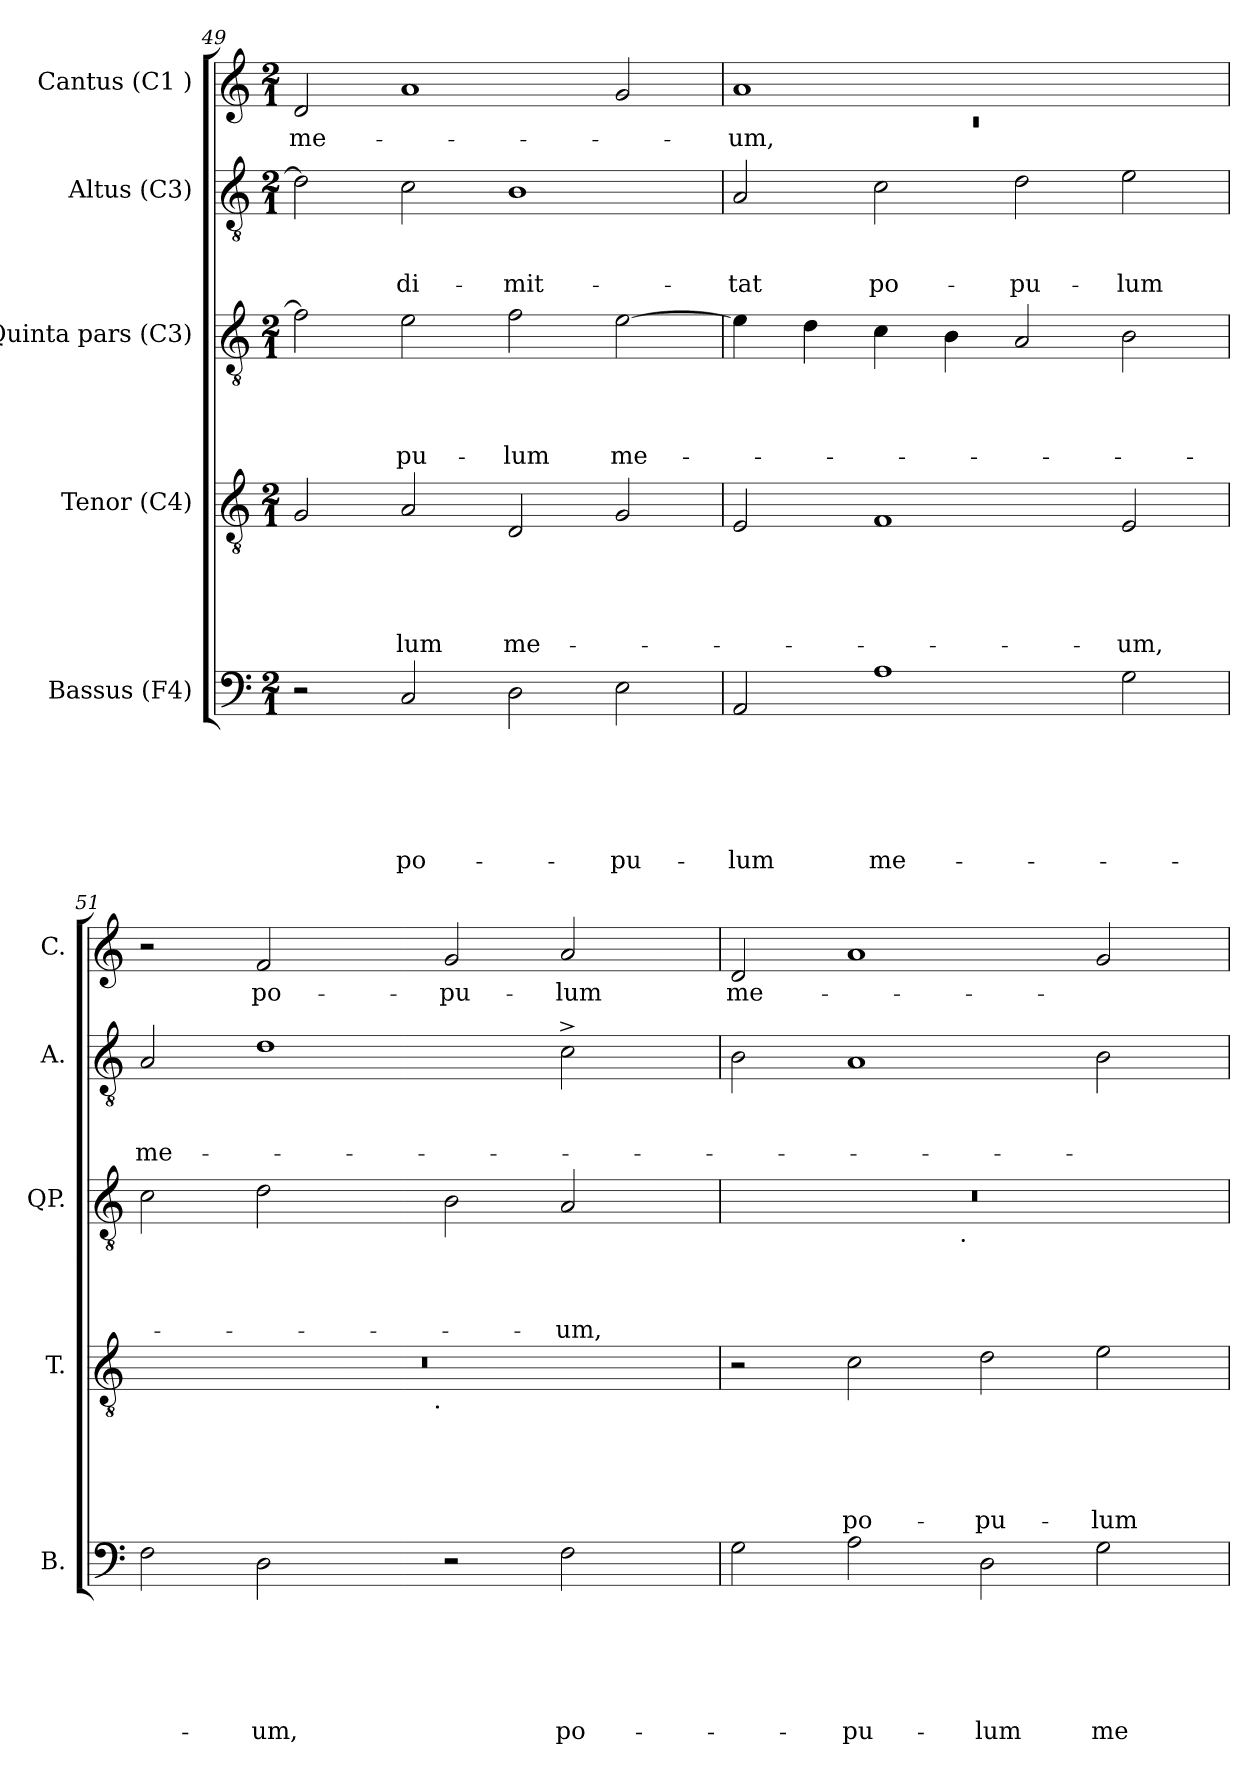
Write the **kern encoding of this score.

**kern	**text	**text	**text	**text	**text	**text	**kern	**text	**text	**text	**text	**text	**kern	**text	**text	**text	**text	**kern	**text	**text	**text	**kern	**text
*part5	*part5	*part5	*part5	*part5	*part5	*part5	*part4	*part4	*part4	*part4	*part4	*part4	*part3	*part3	*part3	*part3	*part3	*part2	*part2	*part2	*part2	*part1	*part1
*staff5	*staff5	*staff5	*staff5	*staff5	*staff5	*staff5	*staff4	*staff4	*staff4	*staff4	*staff4	*staff4	*staff3	*staff3	*staff3	*staff3	*staff3	*staff2	*staff2	*staff2	*staff2	*staff1	*staff1
*I"Bassus (F4)	*	*	*	*	*	*	*I"Tenor (C4)	*	*	*	*	*	*I"Quinta pars (C3)	*	*	*	*	*I"Altus (C3)	*	*	*	*I"Cantus (C1 )	*
*I'B.	*	*	*	*	*	*	*I'T.	*	*	*	*	*	*I'QP.	*	*	*	*	*I'A.	*	*	*	*I'C.	*
*clefF4	*	*	*	*	*	*	*clefGv2	*	*	*	*	*	*clefGv2	*	*	*	*	*clefGv2	*	*	*	*clefG2	*
*k[]	*	*	*	*	*	*	*k[]	*	*	*	*	*	*k[]	*	*	*	*	*k[]	*	*	*	*k[]	*
*C:	*	*	*	*	*	*	*C:	*	*	*	*	*	*C:	*	*	*	*	*C:	*	*	*	*C:	*
*M2/1	*	*	*	*	*	*	*M2/1	*	*	*	*	*	*M2/1	*	*	*	*	*M2/1	*	*	*	*M2/1	*
=49	=49	=49	=49	=49	=49	=49	=49	=49	=49	=49	=49	=49	=49	=49	=49	=49	=49	=49	=49	=49	=49	=49	=49
!	!	!	!	!	!	!	!	!	!	!	!	!	!	!	!	!	!	!	!	!	!	!	!LO:LY:b
2r	.	.	.	.	.	.	2G/	.	.	.	.	.	2f\]	.	.	.	.	2d\]	.	.	.	2d/	me-
!	!	!	!	!	!	!LO:LY:b	!	!	!	!	!	!LO:LY:b	!	!	!	!	!LO:LY:b	!	!	!	!LO:LY:b	!	!
2C/	.	.	.	.	.	po-	2A/	.	.	.	.	-lum	2e\	.	.	.	-pu-	2c\	.	.	di-	1a	.
!	!	!	!	!	!	!	!	!	!	!	!	!LO:LY:b	!	!	!	!	!LO:LY:b	!	!	!	!LO:LY:b	!	!
2D\	.	.	.	.	.	.	2D/	.	.	.	.	me-	2f\	.	.	.	-lum	1B	.	.	-mit-	.	.
!	!	!	!	!	!	!LO:LY:b	!	!	!	!	!	!	!	!	!	!	!LO:LY:b	!	!	!	!	!	!
2E\	.	.	.	.	.	-pu-	2G/	.	.	.	.	.	[>2e\	.	.	.	me-	.	.	.	.	2g/	.
=50	=50	=50	=50	=50	=50	=50	=50	=50	=50	=50	=50	=50	=50	=50	=50	=50	=50	=50	=50	=50	=50	=50	=50
*	*	*	*	*	*	*	*	*	*	*	*	*	*	*	*	*	*	*	*	*	*	*^	*
!	!	!	!	!	!	!LO:LY:b	!	!	!	!	!	!	!	!	!	!	!	!	!	!	!LO:LY:b	!	!LO:N:vis=1	!LO:LY:b
2AA/	.	.	.	.	.	-lum	2E/	.	.	.	.	.	4e\]	.	.	.	.	2A/	.	.	-tat	1a	0rc	-um,
.	.	.	.	.	.	.	.	.	.	.	.	.	4d\	.	.	.	.	.	.	.	.	.	.	.
!	!	!	!	!	!	!LO:LY:b	!	!	!	!	!	!	!	!	!	!	!	!	!	!	!LO:LY:b	!	!	!
1A	.	.	.	.	.	me-	1F	.	.	.	.	.	4c\	.	.	.	.	2c\	.	.	po-	.	.	.
.	.	.	.	.	.	.	.	.	.	.	.	.	4B\	.	.	.	.	.	.	.	.	.	.	.
!	!	!	!	!	!	!	!	!	!	!	!	!	!	!	!	!	!	!	!	!	!LO:LY:b	!	!	!
.	.	.	.	.	.	.	.	.	.	.	.	.	2A/	.	.	.	.	2d\	.	.	-pu-	1ryy	.	.
!	!	!	!	!	!	!	!	!	!	!	!	!LO:LY:b	!	!	!	!	!	!	!	!	!LO:LY:b	!	!	!
2G\	.	.	.	.	.	.	2E/	.	.	.	.	-um,	2B\	.	.	.	.	2e\	.	.	-lum	.	.	.
*	*	*	*	*	*	*	*	*	*	*	*	*	*	*	*	*	*	*	*	*	*	*v	*v	*
=51	=51	=51	=51	=51	=51	=51	=51	=51	=51	=51	=51	=51	=51	=51	=51	=51	=51	=51	=51	=51	=51	=51	=51
!	!	!	!	!	!	!	!	!	!	!	!	!	!	!	!	!	!	!	!	!	!LO:LY:b	!	!
*	*	*	*	*	*	*	*^	*	*	*	*	*	*	*	*	*	*	*	*	*	*	*	*
2F\	.	.	.	.	.	.	0r	3%2ryy	.	.	.	.	.	2c\	.	.	.	.	2A/	.	.	me-	2r	.
!	!	!	!	!	!	!LO:LY:b	!	!	!	!	!	!	!	!	!	!	!	!	!	!	!	!	!	!LO:LY:b
2D\	.	.	.	.	.	-um,	.	.	.	.	.	.	.	2d\	.	.	.	.	1d	.	.	.	2f/	po-
.	.	.	.	.	.	.	.	6ryy	.	.	.	.	.	.	.	.	.	.	.	.	.	.	.	.
.	.	.	.	.	.	.	.	12...ryy	.	.	.	.	.	.	.	.	.	.	.	.	.	.	.	.
!	!	!	!	!	!	!	!	!LO:TX:b:t=.	!	!	!	!	!	!	!	!	!	!	!	!	!	!	!	!
.	.	.	.	.	.	.	.	3%2ryy	.	.	.	.	.	.	.	.	.	.	.	.	.	.	.	.
!	!	!	!	!	!	!	!	!	!	!	!	!	!	!	!	!	!	!	!	!	!	!	!	!LO:LY:b
2r	.	.	.	.	.	.	.	.	.	.	.	.	.	2B\	.	.	.	.	.	.	.	.	2g/	-pu-
!	!	!	!	!	!	!LO:LY:b	!	!	!	!	!	!	!	!	!	!	!	!LO:LY:b	!	!	!	!	!	!LO:LY:b
2F\	.	.	.	.	.	po-	.	.	.	.	.	.	.	2A/	.	.	.	-um,	2c^>\	.	.	.	2a/	-lum
.	.	.	.	.	.	.	.	3ryy	.	.	.	.	.	.	.	.	.	.	.	.	.	.	.	.
.	.	.	.	.	.	.	.	96ryy	.	.	.	.	.	.	.	.	.	.	.	.	.	.	.	.
=52	=52	=52	=52	=52	=52	=52	=52	=52	=52	=52	=52	=52	=52	=52	=52	=52	=52	=52	=52	=52	=52	=52	=52	=52
!	!	!	!	!	!	!	!	!	!	!	!	!	!	!	!	!	!	!	!	!	!	!	!	!LO:LY:b
*	*	*	*	*	*	*	*v	*v	*	*	*	*	*	*^	*	*	*	*	*	*	*	*	*	*
2G\	.	.	.	.	.	.	2r	.	.	.	.	.	0r	2ryy	.	.	.	.	2B\	.	.	.	2d/	me-
!	!	!	!	!	!	!LO:LY:b	!	!	!	!	!	!LO:LY:b	!	!	!	!	!	!	!	!	!	!	!	!
2A\	.	.	.	.	.	-pu-	2c\	.	.	.	.	po-	.	4...ryy	.	.	.	.	1A	.	.	.	1a	.
!	!	!	!	!	!	!	!	!	!	!	!	!	!	!LO:TX:b:t=.	!	!	!	!	!	!	!	!	!	!
.	.	.	.	.	.	.	.	.	.	.	.	.	.	1ryy	.	.	.	.	.	.	.	.	.	.
!	!	!	!	!	!	!LO:LY:b	!	!	!	!	!	!LO:LY:b	!	!	!	!	!	!	!	!	!	!	!	!
2D\	.	.	.	.	.	-lum	2d\	.	.	.	.	-pu-	.	.	.	.	.	.	.	.	.	.	.	.
!	!	!	!	!	!	!LO:LY:b	!	!	!	!	!	!LO:LY:b	!	!	!	!	!	!	!	!	!	!	!	!
2G\	.	.	.	.	.	me-	2e\	.	.	.	.	-lum	.	.	.	.	.	.	2B\	.	.	.	2g/	.
.	.	.	.	.	.	.	.	.	.	.	.	.	.	32ryy	.	.	.	.	.	.	.	.	.	.
*	*	*	*	*	*	*	*	*	*	*	*	*	*v	*v	*	*	*	*	*	*	*	*	*	*
=	=	=	=	=	=	=	=	=	=	=	=	=	=	=	=	=	=	=	=	=	=	=	=
*-	*-	*-	*-	*-	*-	*-	*-	*-	*-	*-	*-	*-	*-	*-	*-	*-	*-	*-	*-	*-	*-	*-	*-
